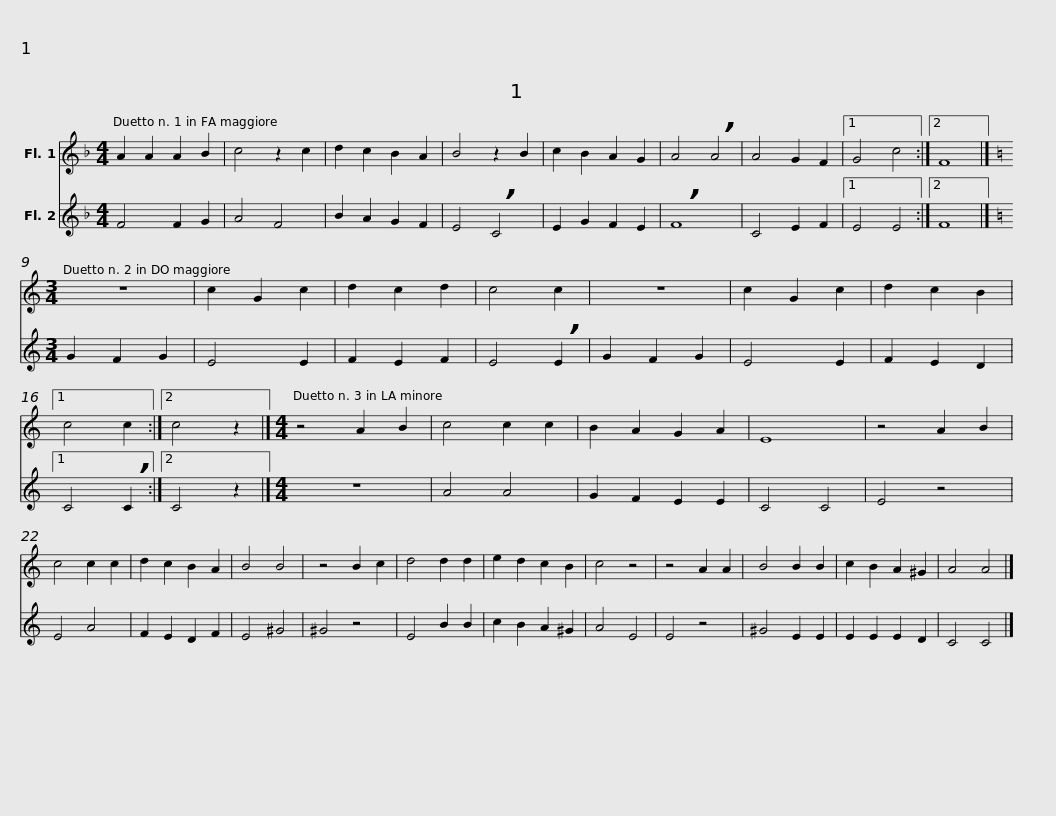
X:1
%%score 1 2
L:1/8
M:4/4
I:linebreak $
K:F
V:1 treble
V:2 treble
V:1
 A2 A2 A2 B2 | c4 z2 c2 | d2 c2 B2 A2 | B4 z2 B2 | c2 B2 A2 G2 | %5
 A4 !breath!A4 | A4 G2 F2 |1 G4 c4 :|2 F8 |]$[K:C][M:3/4] z6 | %10
 c2 G2 c2 | d2 c2 d2 | c4 c2 | z6 | c2 G2 c2 | %15
 d2 c2 B2 |1 c4 c2 :|2 c4 z2 |]$[M:4/4] z4 A2 B2 | c4 c2 c2 | %20
 B2 A2 G2 A2 | E8 | z4 A2 B2 | c4 c2 c2 | d2 c2 B2 A2 | %25
 B4 B4 |$ z4 B2 c2 | d4 d2 d2 | e2 d2 c2 B2 | c4 z4 | %30
 z4 A2 A2 | B4 B2 B2 | c2 B2 A2 ^G2 | A4 A4 |] %34
V:2
 F4 F2 G2 | A4 F4 | B2 A2 G2 F2 | E4 !breath!C4 | E2 G2 F2 E2 | %5
 !breath!F8 | C4 E2 F2 |1 E4 E4 :|2 F8 |]$[K:C][M:3/4] G2 F2 G2 | %10
 E4 E2 | F2 E2 F2 | E4 !breath!E2 | G2 F2 G2 | E4 E2 | %15
 F2 E2 D2 |1 C4 !breath!C2 :|2 C4 z2 |]$[M:4/4] z8 | A4 A4 | %20
 G2 F2 E2 E2 | C4 C4 | E4 z4 | E4 A4 | F2 E2 D2 F2 | %25
 E4 ^G4 |$ ^G4 z4 | E4 B2 B2 | c2 B2 A2 ^G2 | A4 E4 | %30
 E4 z4 | ^G4 E2 E2 | E2 E2 E2 D2 | C4 C4 |] %34
